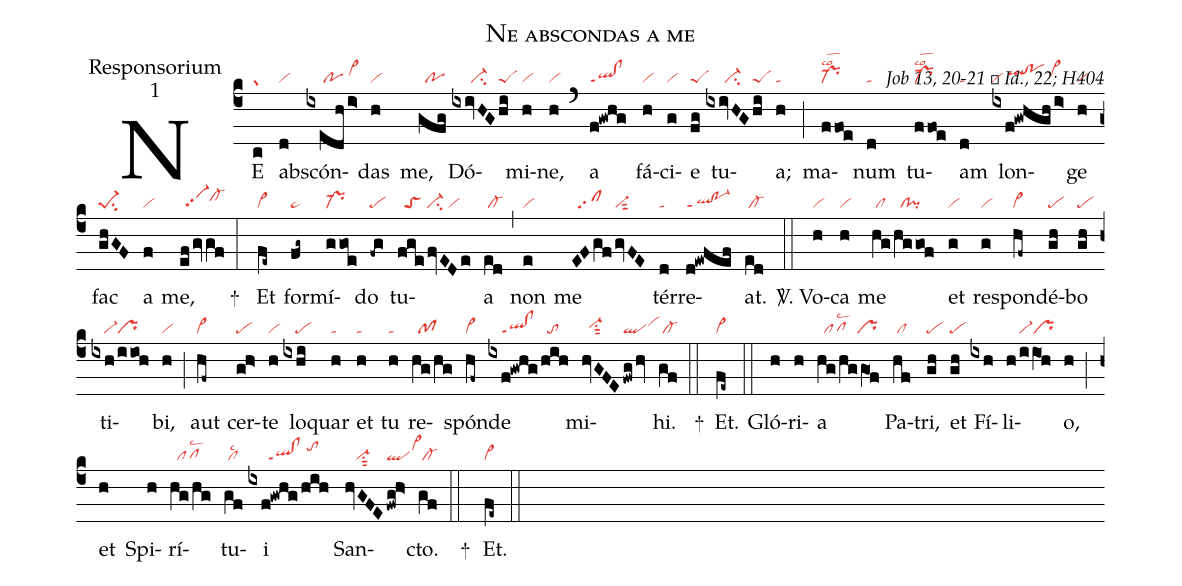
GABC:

name:Ne abscondas a me;
office-part:Responsorium;
mode:1;
commentary:Job 13, 20-21 ꝟ Id., 22; H404;
nabc-lines:1;
%%
(c4)NE(c|gr) ab(d|vi)scón(ixedh/i>|/////po/vi>hi)das(h|vi) me,(gfg|//po) Dó(ixivHG|//////ci-|hi|peS)mi(h|vi)ne,(h|vi) (`) a(f!gwhg|ql!clppt1) fá(h|vi)ci(g|vi)e(fg|peS) tu(ixivHG|//////ci-|hi|peS)a;(h|ta) (;)
ma(ffoe|pr-lsco2)num(d|ta) tu(ffoe|pr-lsco2)am(d|ta) lon(ixf!gwhgh/i>|vi/qlhi!pohi/vi>hi)ge(h|vi) fac(ghGF|pe-1su2) a(f|vi) me,(efgvgf|//vi-hgpp2cl-hi) (:)
+()
Et(fe~|cl~) for(fg~|pe~)mí(ggoe|pr-)do(-fg|pe) tu(fge|//toS|fvEDe|vi-su2/vi)a(ed|/cl-) (,) non(e|vi) me(EFgf|//sf|gvFE|vi-sut2) tér(d|ta)re(d!ewfef|ql!po-1ppt1)at.(ed|/cl-) (::)
<sp>V/</sp>.
Vo(h|vi)ca(h|vi) me(hg|/cl|/hggof|//cl!pi) et(g|vi) re(g|vi)spon(hf~|cl~)dé(gh|pe)bo(gh|pe) ti(ixh|////vi-|/iioh|pr)bi,(h|vi) (;)
aut(hf~|cl~) cer(g!h>|pe)te(h|vi) lo(ixhi|////pe)quar(h|ta) et(h|ta) tu(h|ta) re(hg/hg|//pf)spón(hf~|cl~)de(ixf!gwhg|////ql!clppt1|/hih|//to) mi(hvGFE|//vi-hhsu1sut2|fwg/hv|qlvihi)hi.(gf|/cl-) (::)

+() Et.(fe~|cl~) (::)

Gló(h)ri(h)a(hg/hg/gO1f|//pflsc2/pr)
Pa(hf|/cl)tri,(gh|pe) et(gh|pe) Fí(ixh)li(h/iiO1h|////vi-pr)o,(h) (;)
et(h) Spi(h)rí(hg/hg|//pflsc2)tu(gf|/cllsc2)i(ixf!gwhg/hih|//////ql!clppt1/tohj)
San(hvGFE|///vi-su1sut2|fwg!h>|qlvi>hj)cto.(gf|/cl-) (::)

+() Et.(fe~|cl~) (::)
